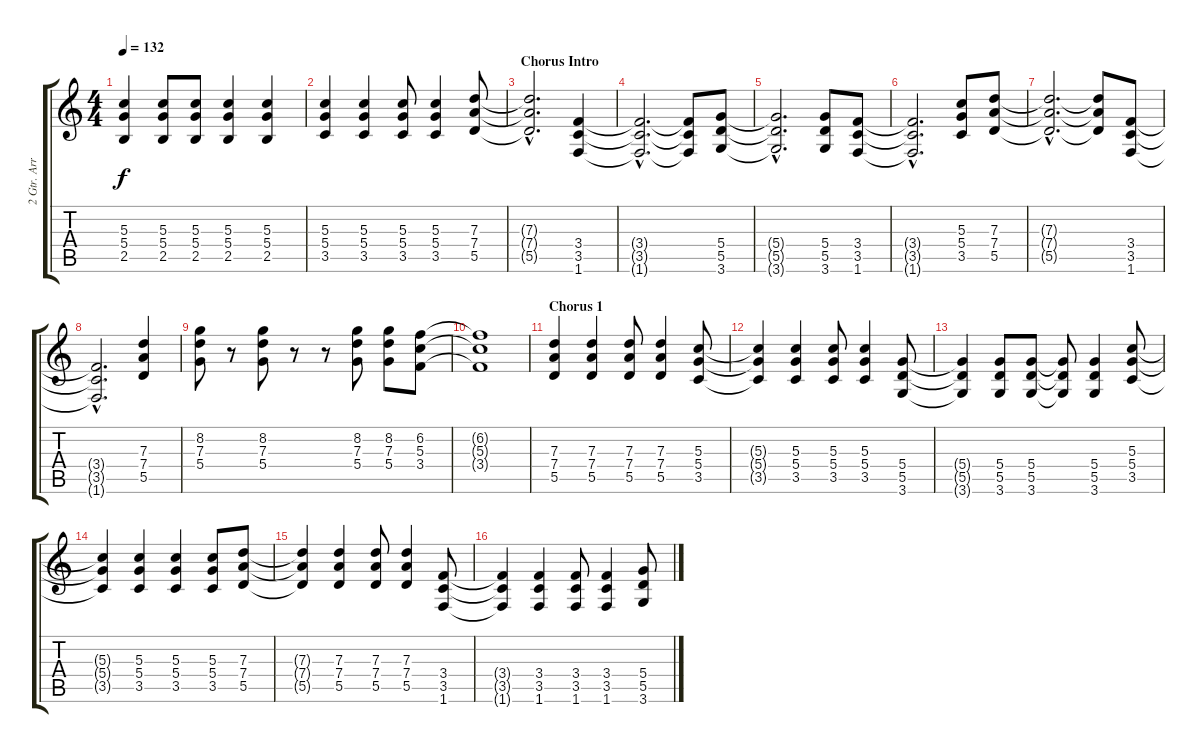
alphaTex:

\track ("2 Gtr. Arr. Rhythm" "2 Gtr. Arr") {instrument distortionguitar}
\staff {score tabs}
\tuning (E4 B3 G3 D3 A2 E2) {hide}
\ts (4 4)
\tempo 132
\clef g2
\ks c
(5.3{t} 5.4{t} 2.5{t}).4{dy f} (5.3 5.4 2.5).8 (5.3 5.4 2.5).8 (5.3 5.4 2.5).4 (5.3 5.4 2.5).4 |
(5.3 5.4 3.5).4 (5.3 5.4 3.5).4 (5.3 5.4 3.5).8 (5.3 5.4 3.5).4 (7.3 7.4 5.5).8 |
\section ("" "Chorus Intro")
(7.3{hac t} 7.4{hac t} 5.5{hac t}).2{d} (3.4 3.5 1.6).4 |
(3.4{hac t} 3.5{hac t} 1.6{hac t}).2{d} (3.4{t} 3.5{t} 1.6{t}).8 (5.4 5.5 3.6).8 |
(5.4{hac t} 5.5{hac t} 3.6{hac t}).2{d} (5.4 5.5 3.6).8 (3.4 3.5 1.6).8 |
(3.4{hac t} 3.5{hac t} 1.6{hac t}).2{d} (5.3 5.4 3.5).8 (7.3 7.4 5.5).8 |
(7.3{hac t} 7.4{hac t} 5.5{hac t}).2{d} (7.3{t} 7.4{t} 5.5{t}).8 (3.4 3.5 1.6).8 |
(3.4{hac t} 3.5{hac t} 1.6{hac t}).2{d} (7.3 7.4 5.5).4 |
(8.2 7.3 5.4).8 r.8 (8.2 7.3 5.4).8 r.8 r.8 (8.2 7.3 5.4).8 (8.2 7.3 5.4).8 (6.2 5.3 3.4).8 |
(6.2{t} 5.3{t} 3.4{t}).1 |
\section ("" "Chorus 1")
(7.3 7.4 5.5).4 (7.3 7.4 5.5).4 (7.3 7.4 5.5).8 (7.3 7.4 5.5).4 (5.3 5.4 3.5).8 |
(5.3{t} 5.4{t} 3.5{t}).4 (5.3 5.4 3.5).4 (5.3 5.4 3.5).8 (5.3 5.4 3.5).4 (5.4 5.5 3.6).8 |
(5.4{t} 5.5{t} 3.6{t}).4 (5.4 5.5 3.6).8 (5.4 5.5 3.6).8 (5.4{t} 5.5{t} 3.6{t}).8 (5.4 5.5 3.6).4 (5.3 5.4 3.5).8 |
(5.3{t} 5.4{t} 3.5{t}).4 (5.3 5.4 3.5).4 (5.3 5.4 3.5).4 (5.3 5.4 3.5).8 (7.3 7.4 5.5).8 |
(7.3{t} 7.4{t} 5.5{t}).4 (7.3 7.4 5.5).4 (7.3 7.4 5.5).8 (7.3 7.4 5.5).4 (3.4 3.5 1.6).8 |
(3.4{t} 3.5{t} 1.6{t}).4 (3.4 3.5 1.6).4 (3.4 3.5 1.6).8 (3.4 3.5 1.6).4 (5.4 5.5 3.6).8
